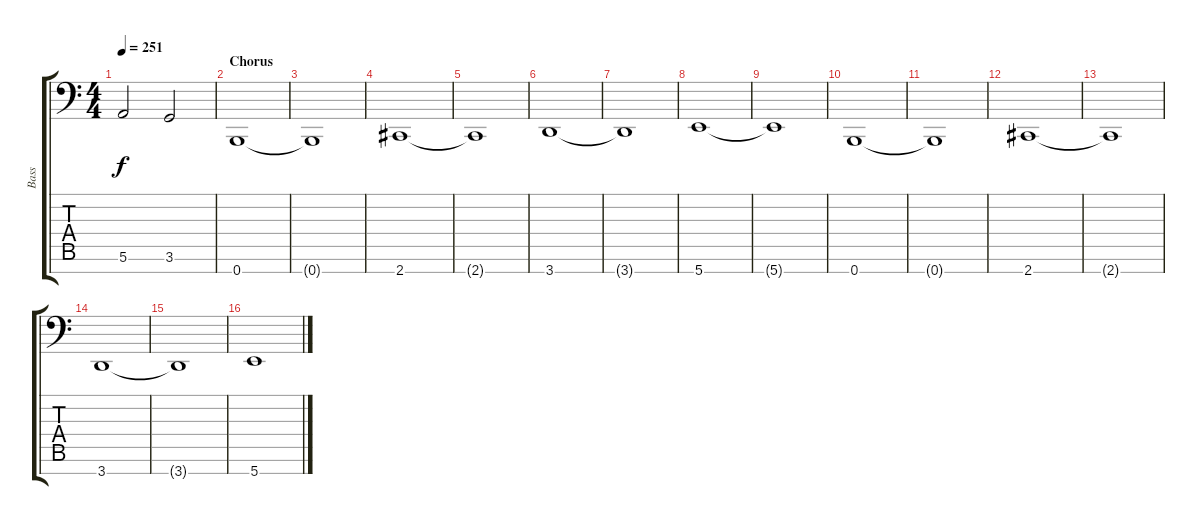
\track ("Bass" "Bass") {instrument electricbasspick}
\staff {score tabs}
\tuning (E3 B2 G2 D2 A1 E1 B0) {hide}
\ts (4 4)
\tempo 251
\clef f4
\ks c
5.6.2{dy f} 3.6.2 |
\section ("" "Chorus")
0.7.1 |
0.7{t}.1 |
2.7.1 |
2.7{t}.1 |
3.7.1 |
3.7{t}.1 |
5.7.1 |
5.7{t}.1 |
0.7.1 |
0.7{t}.1 |
2.7.1 |
2.7{t}.1 |
3.7.1 |
3.7{t}.1 |
5.7.1
